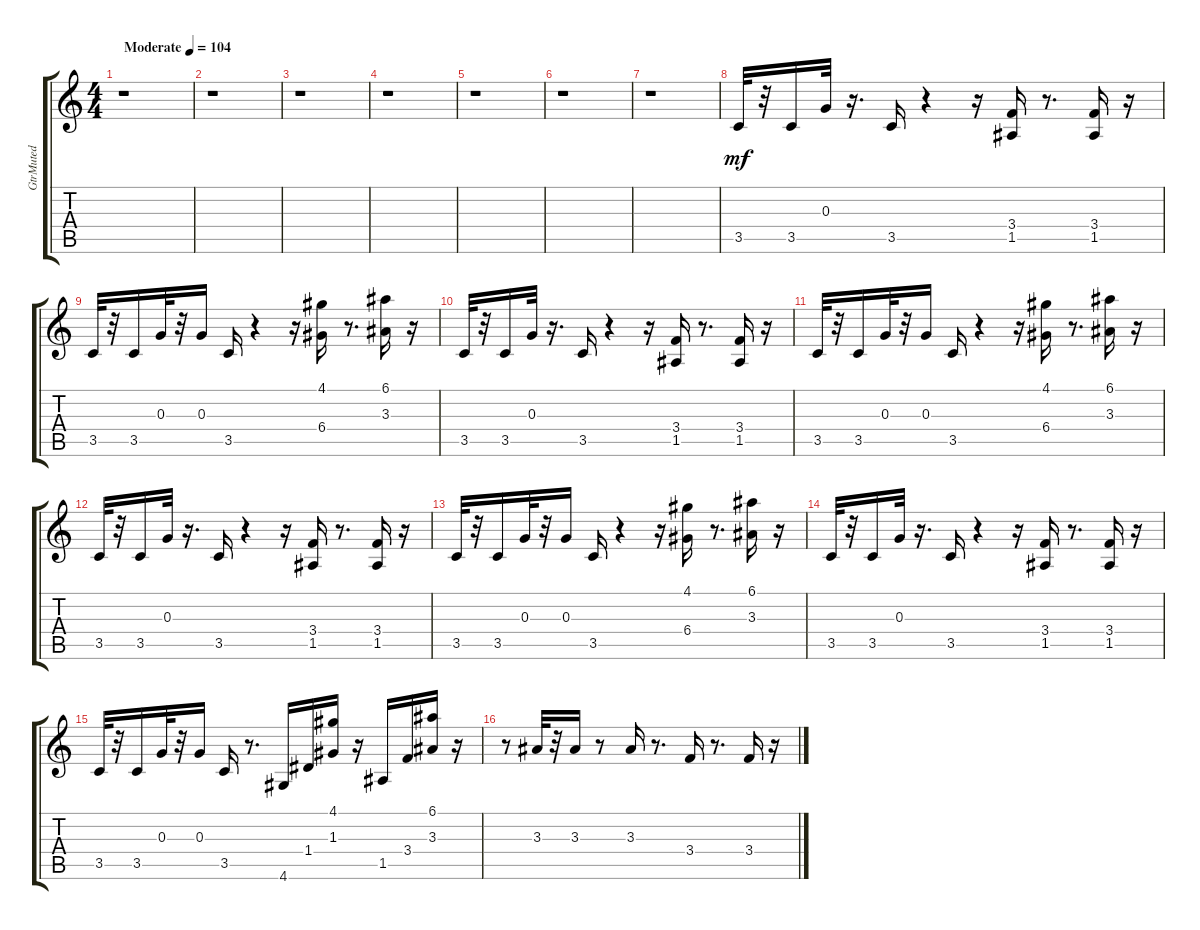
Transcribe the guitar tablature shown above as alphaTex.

\track ("GtrMuted" "GtrMuted") {instrument electricguitarmuted}
\staff {score tabs}
\tuning (E4 B3 G3 D3 A2 E2) {hide}
\ts (4 4)
\tempo (104 "Moderate")
\clef g2
\ks c
r.1{dy mf instrument electricguitarmuted} |
r.1 |
r.1 |
r.1 |
r.1 |
r.1 |
r.1 |
3.5.32 r.32 3.5.16 0.3.32 r.16{d} 3.5.16 r.4 r.16 (3.4 1.5).16 r.8{d} (3.4 1.5).16 r.16 |
3.5.32 r.32 3.5.16 0.3.32 r.32 0.3.16 3.5.16 r.4 r.16 (4.1 6.4).16 r.8{d} (6.1 3.3).16 r.16 |
3.5.32 r.32 3.5.16 0.3.32 r.16{d} 3.5.16 r.4 r.16 (3.4 1.5).16 r.8{d} (3.4 1.5).16 r.16 |
3.5.32 r.32 3.5.16 0.3.32 r.32 0.3.16 3.5.16 r.4 r.16 (4.1 6.4).16 r.8{d} (6.1 3.3).16 r.16 |
3.5.32 r.32 3.5.16 0.3.32 r.16{d} 3.5.16 r.4 r.16 (3.4 1.5).16 r.8{d} (3.4 1.5).16 r.16 |
3.5.32 r.32 3.5.16 0.3.32 r.32 0.3.16 3.5.16 r.4 r.16 (4.1 6.4).16 r.8{d} (6.1 3.3).16 r.16 |
3.5.32 r.32 3.5.16 0.3.32 r.16{d} 3.5.16 r.4 r.16 (3.4 1.5).16 r.8{d} (3.4 1.5).16 r.16 |
3.5.32 r.32 3.5.16 0.3.32 r.32 0.3.16 3.5.16 r.8{d} 4.6.16 1.4.16 (4.1 1.3).16 r.16 1.5.16 3.4.16 (6.1 3.3).16 r.16 |
r.8 3.3.32 r.32 3.3.16 r.8 3.3.16 r.8{d} 3.4.16 r.8{d} 3.4.16 r.16
